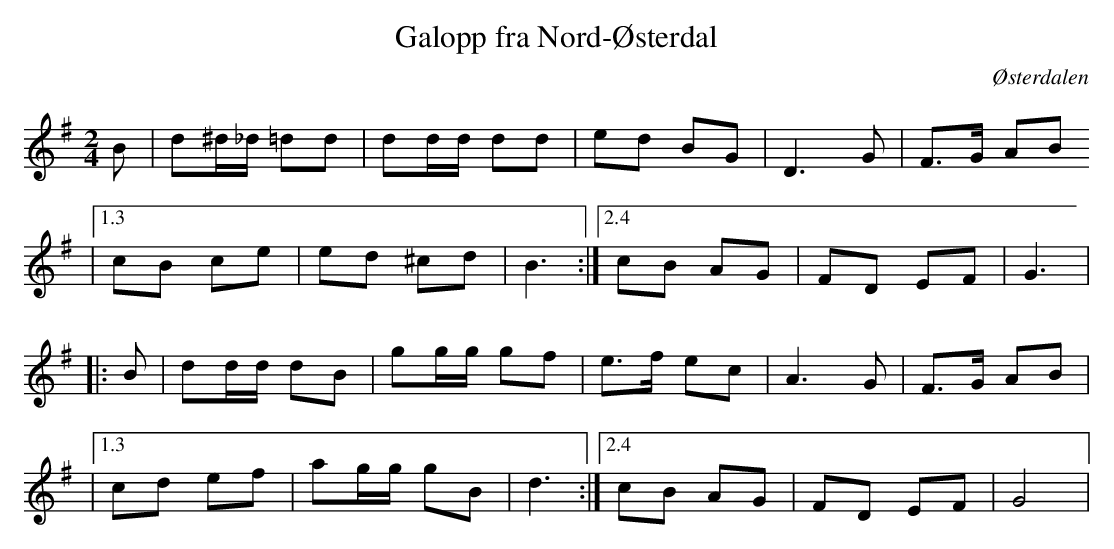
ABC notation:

X:1
T:Galopp fra Nord-Østerdal
O:Østerdalen
M:2/4
L:1/8
K:G
B|d^d/_d/ =dd|dd/d/ dd|ed BG|D2> G2|F>G AB
|1.3cB ce|ed ^cd|B2>:|2.4c2B AG|FD EF|G2>|
|:B2|dd/d/ dB|gg/g/ gf|e>f ec|A2> G2|F>G AB|
|1.3cd ef|ag/g/ gB|d2>:|2.4c2B AG|FD EF|G4|
